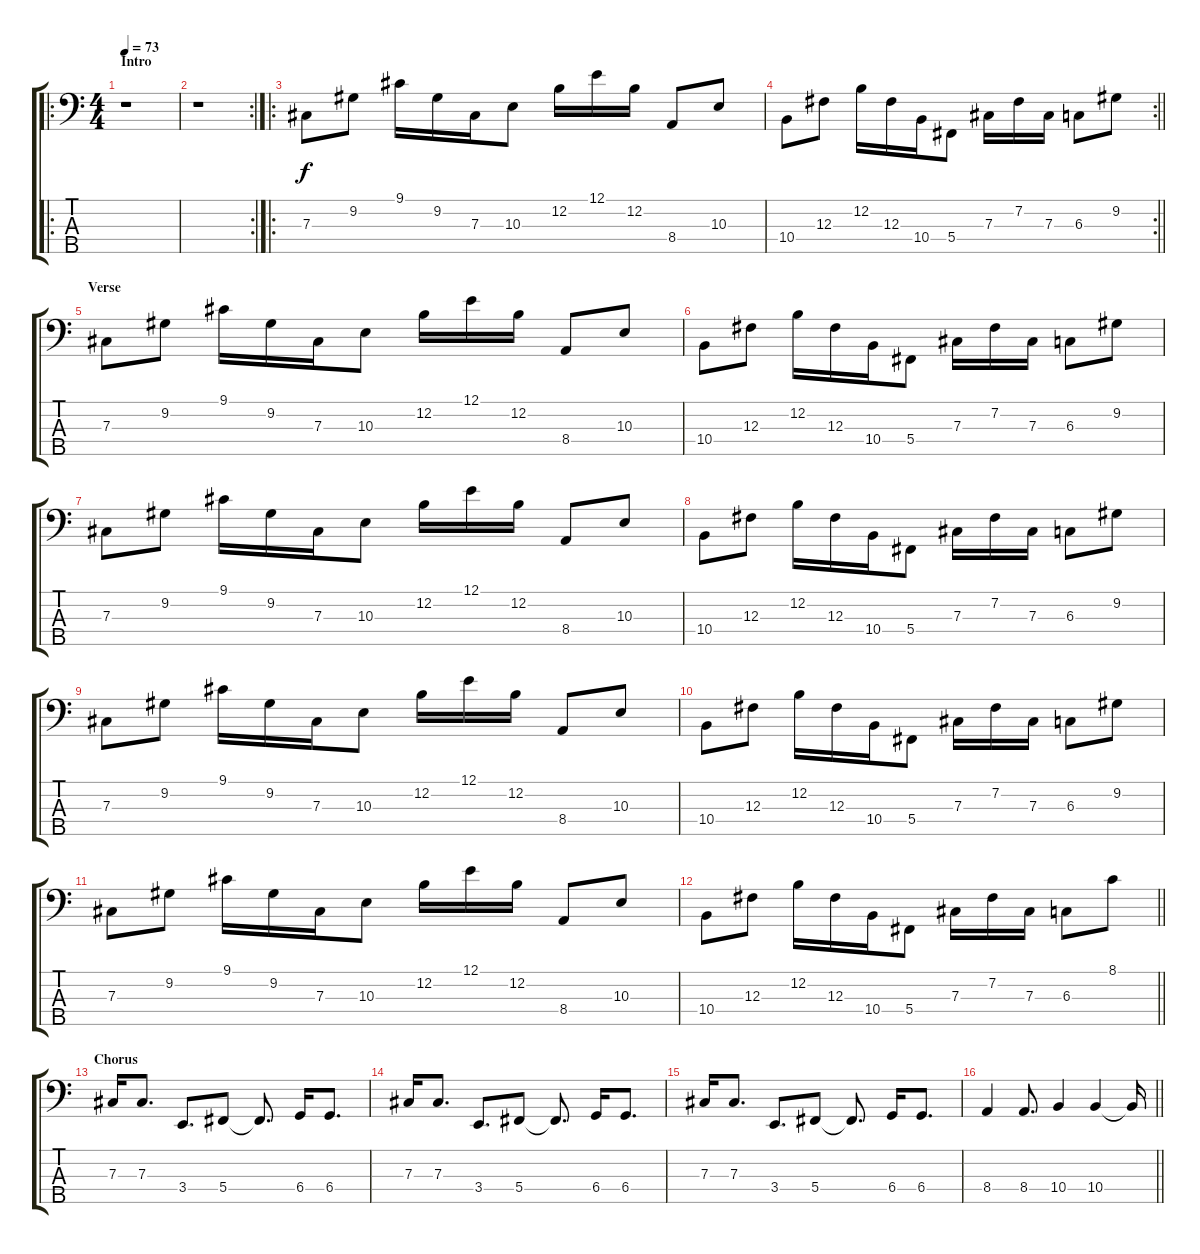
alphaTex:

\track "" {instrument electricbassfinger}
\staff {score tabs}
\tuning (E2 B1 Gb1 Db1 Ab0) {hide}
\ro
\ts (4 4)
\section ("" "Intro")
\tempo 73
\clef f4
\ks c
r.1{dy f instrument electricbassfinger} |
\rc 2
r.1 |
\ro
7.3.8 9.2.8 9.1.16 9.2.16 7.3.16 10.3.8 12.2.16 12.1.16 12.2.16 8.4.8 10.3.8 |
\rc 2
\barLineRight lightlight
10.4.8 12.3.8 12.2.16 12.3.16 10.4.16 5.4.8 7.3.16 7.2.16 7.3.16 6.3.8 9.2.8 |
\section ("" "Verse")
7.3.8 9.2.8 9.1.16 9.2.16 7.3.16 10.3.8 12.2.16 12.1.16 12.2.16 8.4.8 10.3.8 |
10.4.8 12.3.8 12.2.16 12.3.16 10.4.16 5.4.8 7.3.16 7.2.16 7.3.16 6.3.8 9.2.8 |
7.3.8 9.2.8 9.1.16 9.2.16 7.3.16 10.3.8 12.2.16 12.1.16 12.2.16 8.4.8 10.3.8 |
10.4.8 12.3.8 12.2.16 12.3.16 10.4.16 5.4.8 7.3.16 7.2.16 7.3.16 6.3.8 9.2.8 |
7.3.8 9.2.8 9.1.16 9.2.16 7.3.16 10.3.8 12.2.16 12.1.16 12.2.16 8.4.8 10.3.8 |
10.4.8 12.3.8 12.2.16 12.3.16 10.4.16 5.4.8 7.3.16 7.2.16 7.3.16 6.3.8 9.2.8 |
7.3.8 9.2.8 9.1.16 9.2.16 7.3.16 10.3.8 12.2.16 12.1.16 12.2.16 8.4.8 10.3.8 |
\barLineRight lightlight
10.4.8 12.3.8 12.2.16 12.3.16 10.4.16 5.4.8 7.3.16 7.2.16 7.3.16 6.3.8 8.1.8 |
\section ("" "Chorus")
7.3.16 7.3.8{d} 3.4.8{d} 5.4.8 5.4{t}.8{d} 6.4.16 6.4.8{d} |
7.3.16 7.3.8{d} 3.4.8{d} 5.4.8 5.4{t}.8{d} 6.4.16 6.4.8{d} |
7.3.16 7.3.8{d} 3.4.8{d} 5.4.8 5.4{t}.8{d} 6.4.16 6.4.8{d} |
\barLineRight lightlight
8.4.4 8.4.8{d} 10.4.4 10.4.4 10.4{t}.16
